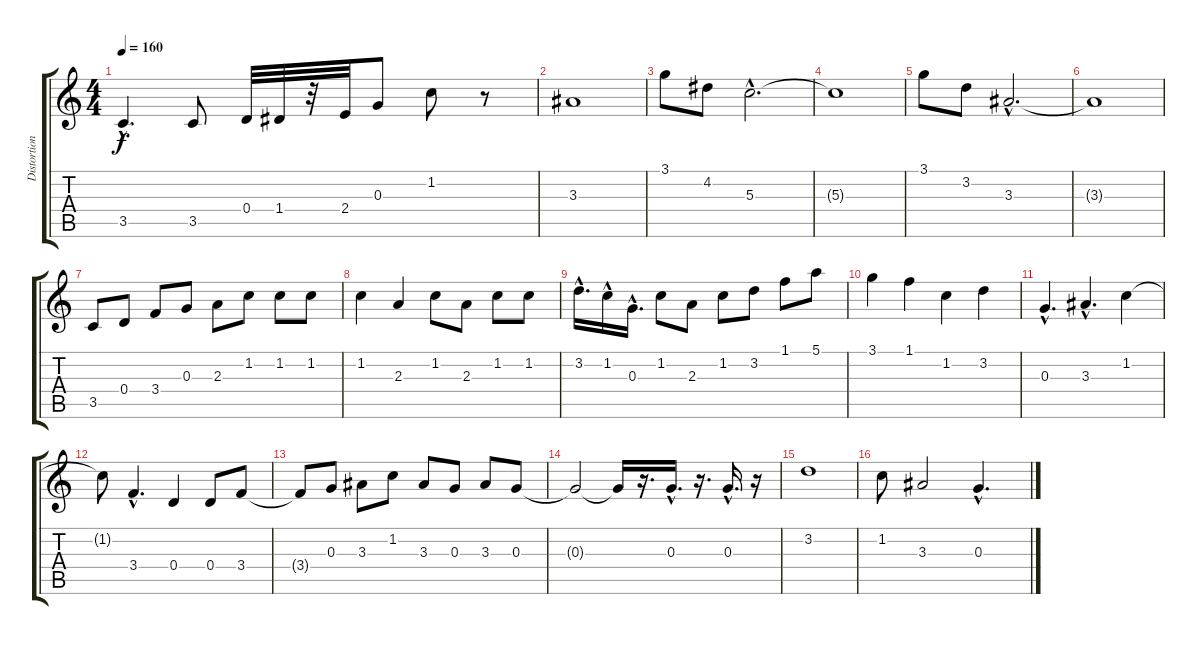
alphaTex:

\track ("Distortion Guitar" "Distortion") {instrument distortionguitar}
\staff {score tabs}
\tuning (E4 B3 G3 D3 A2 E2) {hide}
\ts (4 4)
\tempo 160
\clef g2
\ks c
3.5{hac}.4{d dy f} 3.5.8 0.4.32 1.4.32 r.32 2.4.32 0.3.8 1.2.8 r.8 |
3.3.1 |
3.1.8 4.2.8 5.3{hac}.2{d} |
5.3{t}.1 |
3.1.8 3.2.8 3.3{hac}.2{d} |
3.3{t}.1 |
3.5.8 0.4.8 3.4.8 0.3.8 2.3.8 1.2.8 1.2.8 1.2.8 |
1.2.4 2.3.4 1.2.8 2.3.8 1.2.8 1.2.8 |
3.2{hac}.16{d} 1.2{hac}.16 0.3{hac}.16{d} 1.2.8 2.3.8 1.2.8 3.2.8 1.1.8 5.1.8 |
3.1.4 1.1.4 1.2.4 3.2.4 |
0.3{hac}.4{d} 3.3{hac}.4{d} 1.2.4 |
1.2{t}.8 3.4{hac}.4{d} 0.4.4 0.4.8 3.4.8 |
3.4{t}.8 0.3.8 3.3.8 1.2.8 3.3.8 0.3.8 3.3.8 0.3.8 |
0.3{t}.2 0.3{t}.16 r.16{d} 0.3{hac}.16{d} r.16{d} 0.3{hac}.16{d} r.16 |
3.2.1 |
1.2.8 3.3.2 0.3{hac}.4{d}
